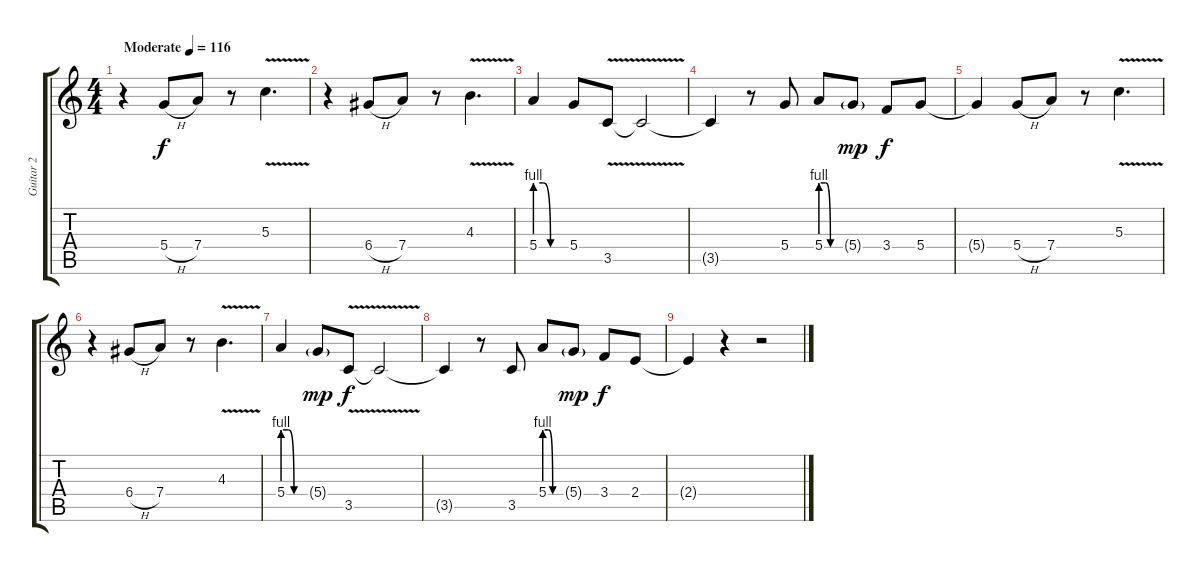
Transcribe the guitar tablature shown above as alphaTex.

\track ("Guitar 2" "Guitar 2") {instrument overdrivenguitar bank 255}
\staff {score tabs}
\tuning (E4 B3 G3 D3 A2 E2) {hide}
\ts (4 4)
\tempo (116 "Moderate")
\clef g2
\ks c
r.4{dy f instrument overdrivenguitar} 5.4{h}.8 7.4.8 r.8 5.3{v}.4{d} |
r.4 6.4{h}.8 7.4.8 r.8 4.3{v}.4{d} |
5.4{be (custom 0 4 15 4 30 0 60 0)}.4 5.4.8 3.5{v}.8 3.5{t}.2 |
3.5{t}.4 r.8 5.4.8 5.4{be (custom 0 4 15 4 30 0 60 0)}.8 5.4{g}.8{dy mp} 3.4.8{dy f} 5.4.8 |
5.4{t}.4 5.4{h}.8 7.4.8 r.8 5.3{v}.4{d} |
r.4 6.4{h}.8 7.4.8 r.8 4.3{v}.4{d} |
5.4{be (custom 0 4 15 4 30 0 60 0)}.4 5.4{g}.8{dy mp} 3.5{v}.8{dy f} 3.5{t}.2 |
3.5{t}.4 r.8 3.5.8 5.4{be (custom 0 4 15 4 30 0 60 0)}.8 5.4{g}.8{dy mp} 3.4.8{dy f} 2.4.8 |
2.4{t}.4 r.4 r.2
